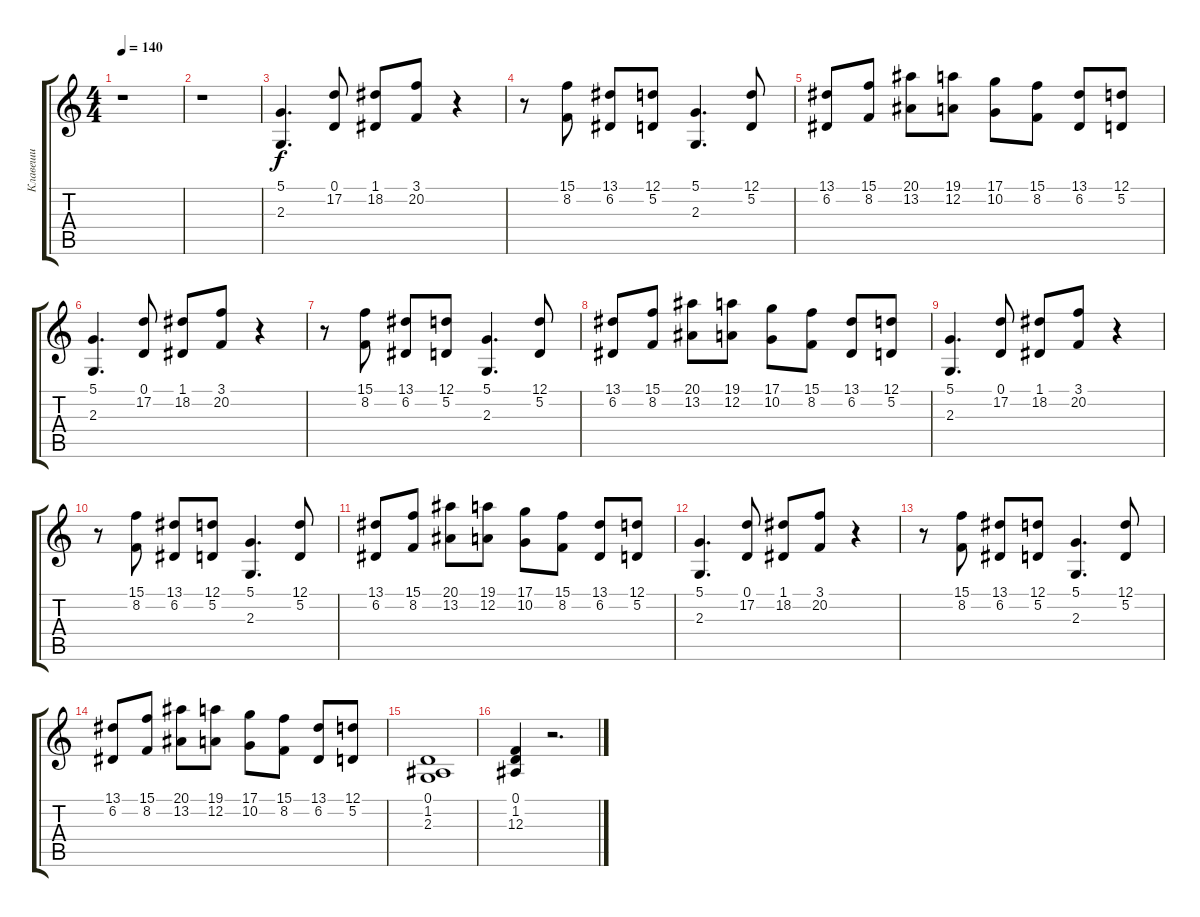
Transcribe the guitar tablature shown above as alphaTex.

\track ("Клавеши " "Клавеши ") {instrument choiraahs}
\staff {score tabs}
\tuning (D4 A3 F3 C3 G2 D2) {hide}
\ts (4 4)
\tempo 140
\clef g2
\ks c
r.1{dy f} |
r.1 |
(5.1 2.3).4{d} (0.1 17.2).8 (1.1 18.2).8 (3.1 20.2).8 r.4 |
r.8 (15.1 8.2).8 (13.1 6.2).8 (12.1 5.2).8 (5.1 2.3).4{d} (12.1 5.2).8 |
(13.1 6.2).8 (15.1 8.2).8 (20.1 13.2).8 (19.1 12.2).8 (17.1 10.2).8 (15.1 8.2).8 (13.1 6.2).8 (12.1 5.2).8 |
(5.1 2.3).4{d} (0.1 17.2).8 (1.1 18.2).8 (3.1 20.2).8 r.4 |
r.8 (15.1 8.2).8 (13.1 6.2).8 (12.1 5.2).8 (5.1 2.3).4{d} (12.1 5.2).8 |
(13.1 6.2).8 (15.1 8.2).8 (20.1 13.2).8 (19.1 12.2).8 (17.1 10.2).8 (15.1 8.2).8 (13.1 6.2).8 (12.1 5.2).8 |
(5.1 2.3).4{d} (0.1 17.2).8 (1.1 18.2).8 (3.1 20.2).8 r.4 |
r.8 (15.1 8.2).8 (13.1 6.2).8 (12.1 5.2).8 (5.1 2.3).4{d} (12.1 5.2).8 |
(13.1 6.2).8 (15.1 8.2).8 (20.1 13.2).8 (19.1 12.2).8 (17.1 10.2).8 (15.1 8.2).8 (13.1 6.2).8 (12.1 5.2).8 |
(5.1 2.3).4{d} (0.1 17.2).8 (1.1 18.2).8 (3.1 20.2).8 r.4 |
r.8 (15.1 8.2).8 (13.1 6.2).8 (12.1 5.2).8 (5.1 2.3).4{d} (12.1 5.2).8 |
(13.1 6.2).8 (15.1 8.2).8 (20.1 13.2).8 (19.1 12.2).8 (17.1 10.2).8 (15.1 8.2).8 (13.1 6.2).8 (12.1 5.2).8 |
(0.1 1.2 2.3).1 |
(0.1 1.2 12.3).4 r.2{d}
